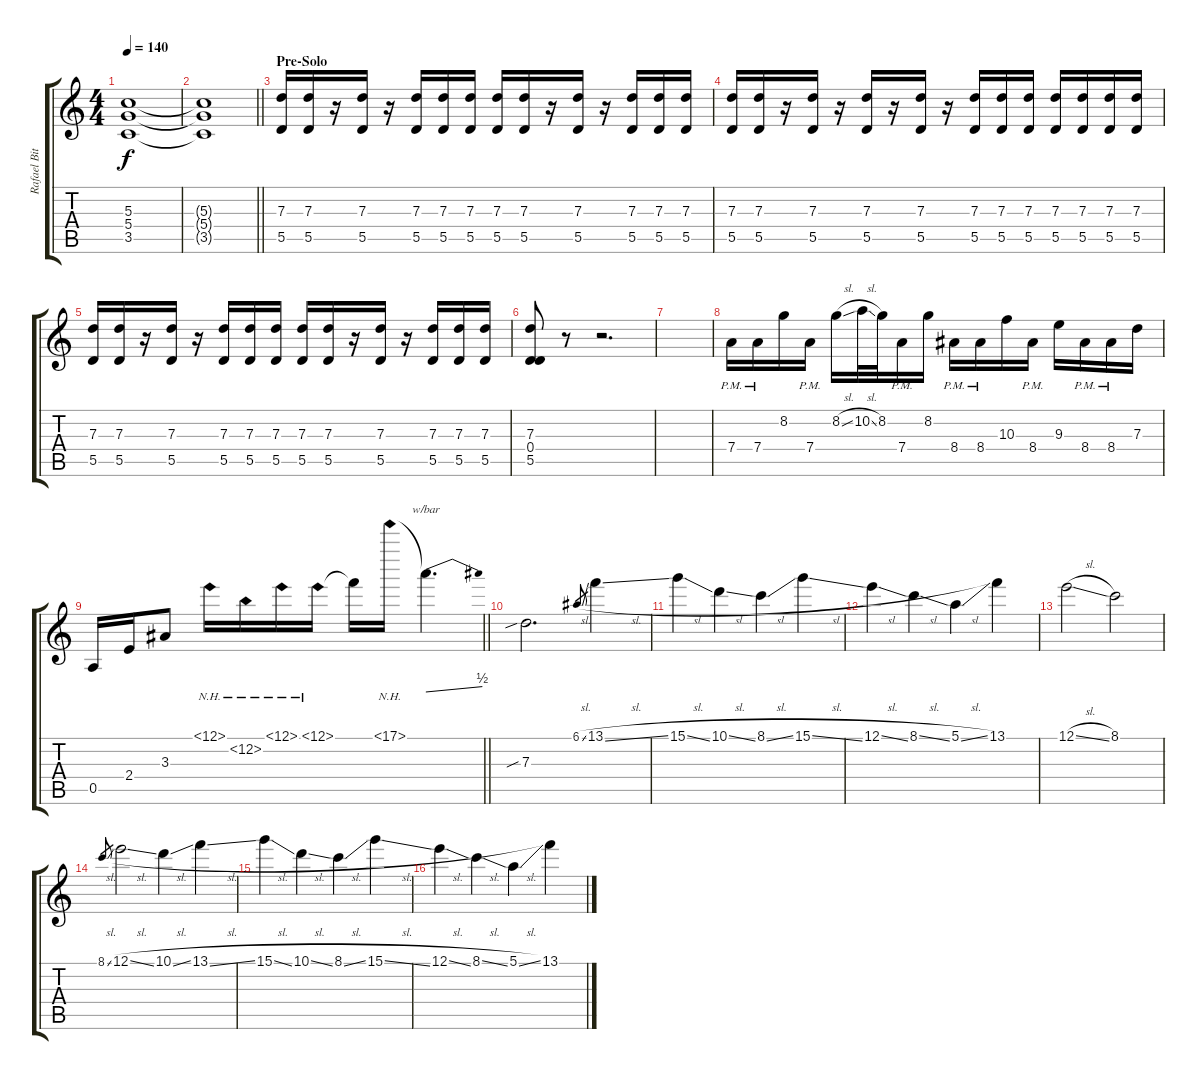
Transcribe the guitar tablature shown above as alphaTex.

\track ("Rafael Bittencourt" "Rafael Bit") {instrument overdrivenguitar}
\staff {score tabs}
\tuning (E4 B3 G3 D3 A2 E2) {hide}
\ts (4 4)
\tempo 140
\clef g2
\ks c
(5.3 5.4 3.5).1{dy f} |
\barLineRight lightlight
(5.3{t} 5.4{t} 3.5{t}).1 |
\section ("" "Pre-Solo")
(7.3 5.5).16 (7.3 5.5).16 r.16 (7.3 5.5).16 r.16 (7.3 5.5).16 (7.3 5.5).16 (7.3 5.5).16 (7.3 5.5).16 (7.3 5.5).16 r.16 (7.3 5.5).16 r.16 (7.3 5.5).16 (7.3 5.5).16 (7.3 5.5).16 |
(7.3 5.5).16 (7.3 5.5).16 r.16 (7.3 5.5).16 r.16 (7.3 5.5).16 r.16 (7.3 5.5).16 r.16 (7.3 5.5).16 (7.3 5.5).16 (7.3 5.5).16 (7.3 5.5).16 (7.3 5.5).16 (7.3 5.5).16 (7.3 5.5).16 |
(7.3 5.5).16 (7.3 5.5).16 r.16 (7.3 5.5).16 r.16 (7.3 5.5).16 (7.3 5.5).16 (7.3 5.5).16 (7.3 5.5).16 (7.3 5.5).16 r.16 (7.3 5.5).16 r.16 (7.3 5.5).16 (7.3 5.5).16 (7.3 5.5).16 |
(7.3 0.4 5.5).8 r.8 r.2{d} |
|
7.4{pm}.16 7.4{pm}.16 8.2.16 7.4{pm}.16 8.2{sl}.16 10.2{sl}.32 8.2.32 7.4{pm}.16 8.2.16 8.4{pm}.16 8.4{pm}.16 10.3.16 8.4{pm}.16 9.3.16 8.4{pm}.16 8.4{pm}.16 7.3.16 |
\barLineRight lightlight
0.5.16 2.4.16 3.3.8 13.1{nh}.16 11.2{nh}.16 12.1{nh}.16 13.1{nh}.16 13.1{t}.16 17.1{nh}.16 17.1{t}.4{d tbe (dive default 0 0 60 2)} |
7.3{sib}.2{d} 6.1{sl}.8{gr} 13.1{sl}.4 |
15.1{sl}.4 10.1{sl}.4 8.1{sl}.4 15.1{sl}.4 |
12.1{sl}.4 8.1{sl}.4 5.1{sl}.4 13.1.4 |
12.1{sl}.2 8.1.2 |
8.1{sl}.8{gr} 12.1{sl}.2 10.1{sl}.4 13.1{sl}.4 |
15.1{sl}.4 10.1{sl}.4 8.1{sl}.4 15.1{sl}.4 |
12.1{sl}.4 8.1{sl}.4 5.1{sl}.4 13.1.4
